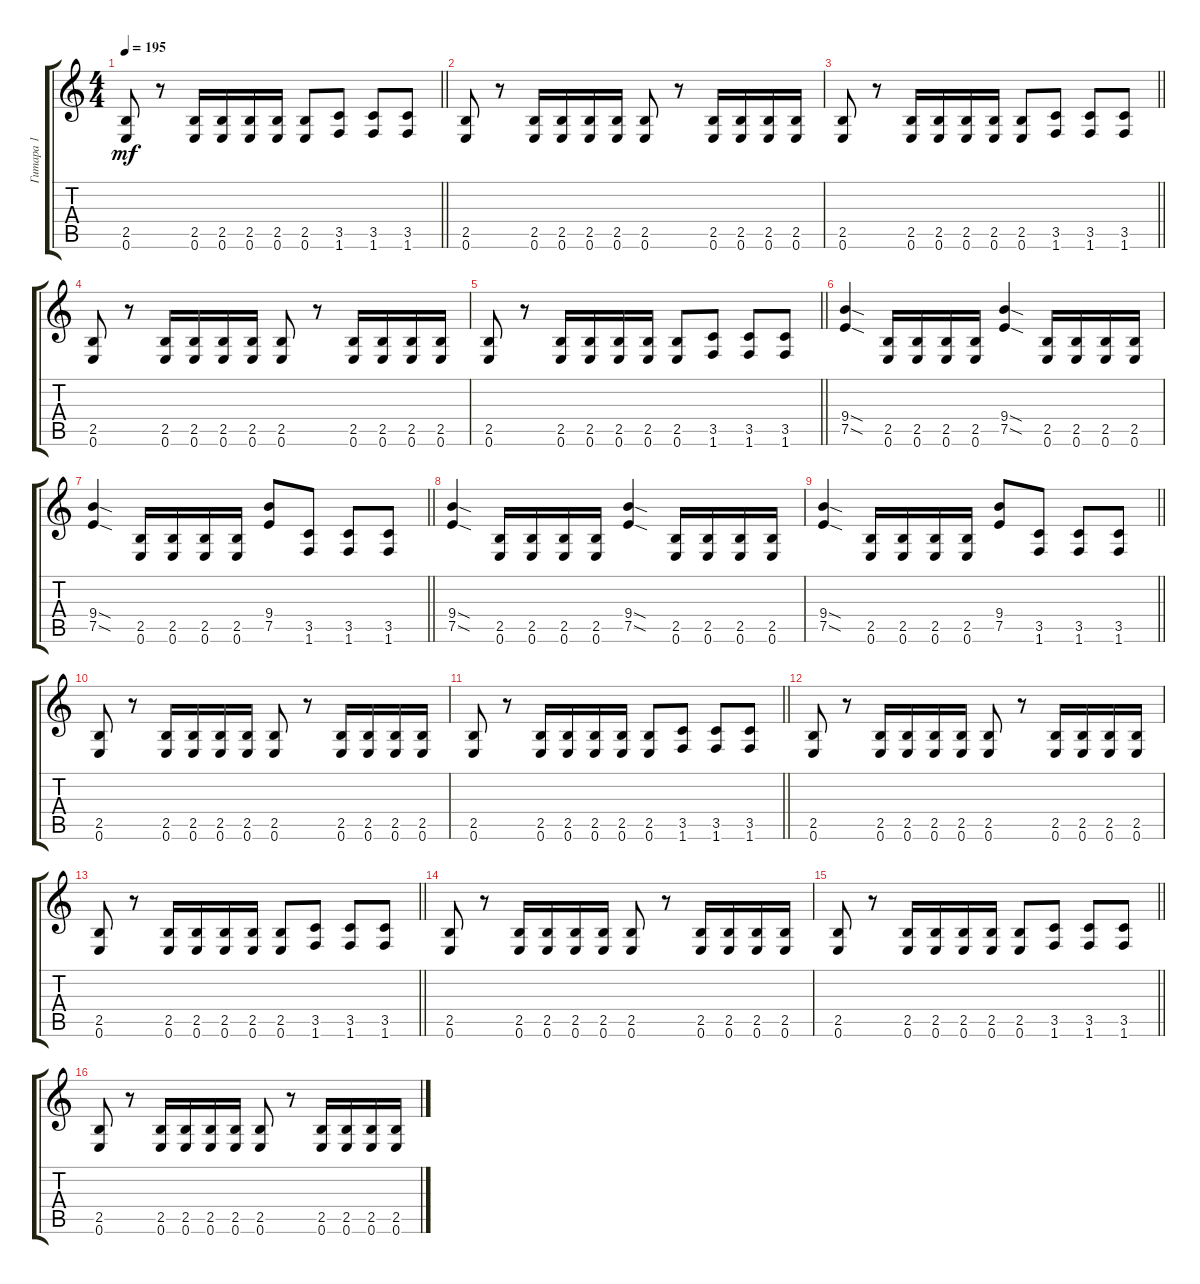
\track ("Гитара 1" "Гитара 1") {instrument distortionguitar}
\staff {score tabs}
\tuning (E4 B3 G3 D3 A2 E2) {hide}
\ts (4 4)
\tempo 195
\clef g2
\barLineRight lightlight
\ks c
(2.5 0.6).8{dy mf} r.8 (2.5 0.6).16 (2.5 0.6).16 (2.5 0.6).16 (2.5 0.6).16 (2.5 0.6).8 (3.5 1.6).8 (3.5 1.6).8 (3.5 1.6).8 |
(2.5 0.6).8 r.8 (2.5 0.6).16 (2.5 0.6).16 (2.5 0.6).16 (2.5 0.6).16 (2.5 0.6).8 r.8 (2.5 0.6).16 (2.5 0.6).16 (2.5 0.6).16 (2.5 0.6).16 |
\barLineRight lightlight
(2.5 0.6).8 r.8 (2.5 0.6).16 (2.5 0.6).16 (2.5 0.6).16 (2.5 0.6).16 (2.5 0.6).8 (3.5 1.6).8 (3.5 1.6).8 (3.5 1.6).8 |
(2.5 0.6).8 r.8 (2.5 0.6).16 (2.5 0.6).16 (2.5 0.6).16 (2.5 0.6).16 (2.5 0.6).8 r.8 (2.5 0.6).16 (2.5 0.6).16 (2.5 0.6).16 (2.5 0.6).16 |
\barLineRight lightlight
(2.5 0.6).8 r.8 (2.5 0.6).16 (2.5 0.6).16 (2.5 0.6).16 (2.5 0.6).16 (2.5 0.6).8 (3.5 1.6).8 (3.5 1.6).8 (3.5 1.6).8 |
(9.4{sod} 7.5{sod}).4 (2.5 0.6).16 (2.5 0.6).16 (2.5 0.6).16 (2.5 0.6).16 (9.4{sod} 7.5{sod}).4 (2.5 0.6).16 (2.5 0.6).16 (2.5 0.6).16 (2.5 0.6).16 |
\barLineRight lightlight
(9.4{sod} 7.5{sod}).4 (2.5 0.6).16 (2.5 0.6).16 (2.5 0.6).16 (2.5 0.6).16 (9.4 7.5).8 (3.5 1.6).8 (3.5 1.6).8 (3.5 1.6).8 |
(9.4{sod} 7.5{sod}).4 (2.5 0.6).16 (2.5 0.6).16 (2.5 0.6).16 (2.5 0.6).16 (9.4{sod} 7.5{sod}).4 (2.5 0.6).16 (2.5 0.6).16 (2.5 0.6).16 (2.5 0.6).16 |
\barLineRight lightlight
(9.4{sod} 7.5{sod}).4 (2.5 0.6).16 (2.5 0.6).16 (2.5 0.6).16 (2.5 0.6).16 (9.4 7.5).8 (3.5 1.6).8 (3.5 1.6).8 (3.5 1.6).8 |
(2.5 0.6).8 r.8 (2.5 0.6).16 (2.5 0.6).16 (2.5 0.6).16 (2.5 0.6).16 (2.5 0.6).8 r.8 (2.5 0.6).16 (2.5 0.6).16 (2.5 0.6).16 (2.5 0.6).16 |
\barLineRight lightlight
(2.5 0.6).8 r.8 (2.5 0.6).16 (2.5 0.6).16 (2.5 0.6).16 (2.5 0.6).16 (2.5 0.6).8 (3.5 1.6).8 (3.5 1.6).8 (3.5 1.6).8 |
(2.5 0.6).8 r.8 (2.5 0.6).16 (2.5 0.6).16 (2.5 0.6).16 (2.5 0.6).16 (2.5 0.6).8 r.8 (2.5 0.6).16 (2.5 0.6).16 (2.5 0.6).16 (2.5 0.6).16 |
\barLineRight lightlight
(2.5 0.6).8 r.8 (2.5 0.6).16 (2.5 0.6).16 (2.5 0.6).16 (2.5 0.6).16 (2.5 0.6).8 (3.5 1.6).8 (3.5 1.6).8 (3.5 1.6).8 |
(2.5 0.6).8 r.8 (2.5 0.6).16 (2.5 0.6).16 (2.5 0.6).16 (2.5 0.6).16 (2.5 0.6).8 r.8 (2.5 0.6).16 (2.5 0.6).16 (2.5 0.6).16 (2.5 0.6).16 |
\barLineRight lightlight
(2.5 0.6).8 r.8 (2.5 0.6).16 (2.5 0.6).16 (2.5 0.6).16 (2.5 0.6).16 (2.5 0.6).8 (3.5 1.6).8 (3.5 1.6).8 (3.5 1.6).8 |
(2.5 0.6).8 r.8 (2.5 0.6).16 (2.5 0.6).16 (2.5 0.6).16 (2.5 0.6).16 (2.5 0.6).8 r.8 (2.5 0.6).16 (2.5 0.6).16 (2.5 0.6).16 (2.5 0.6).16
